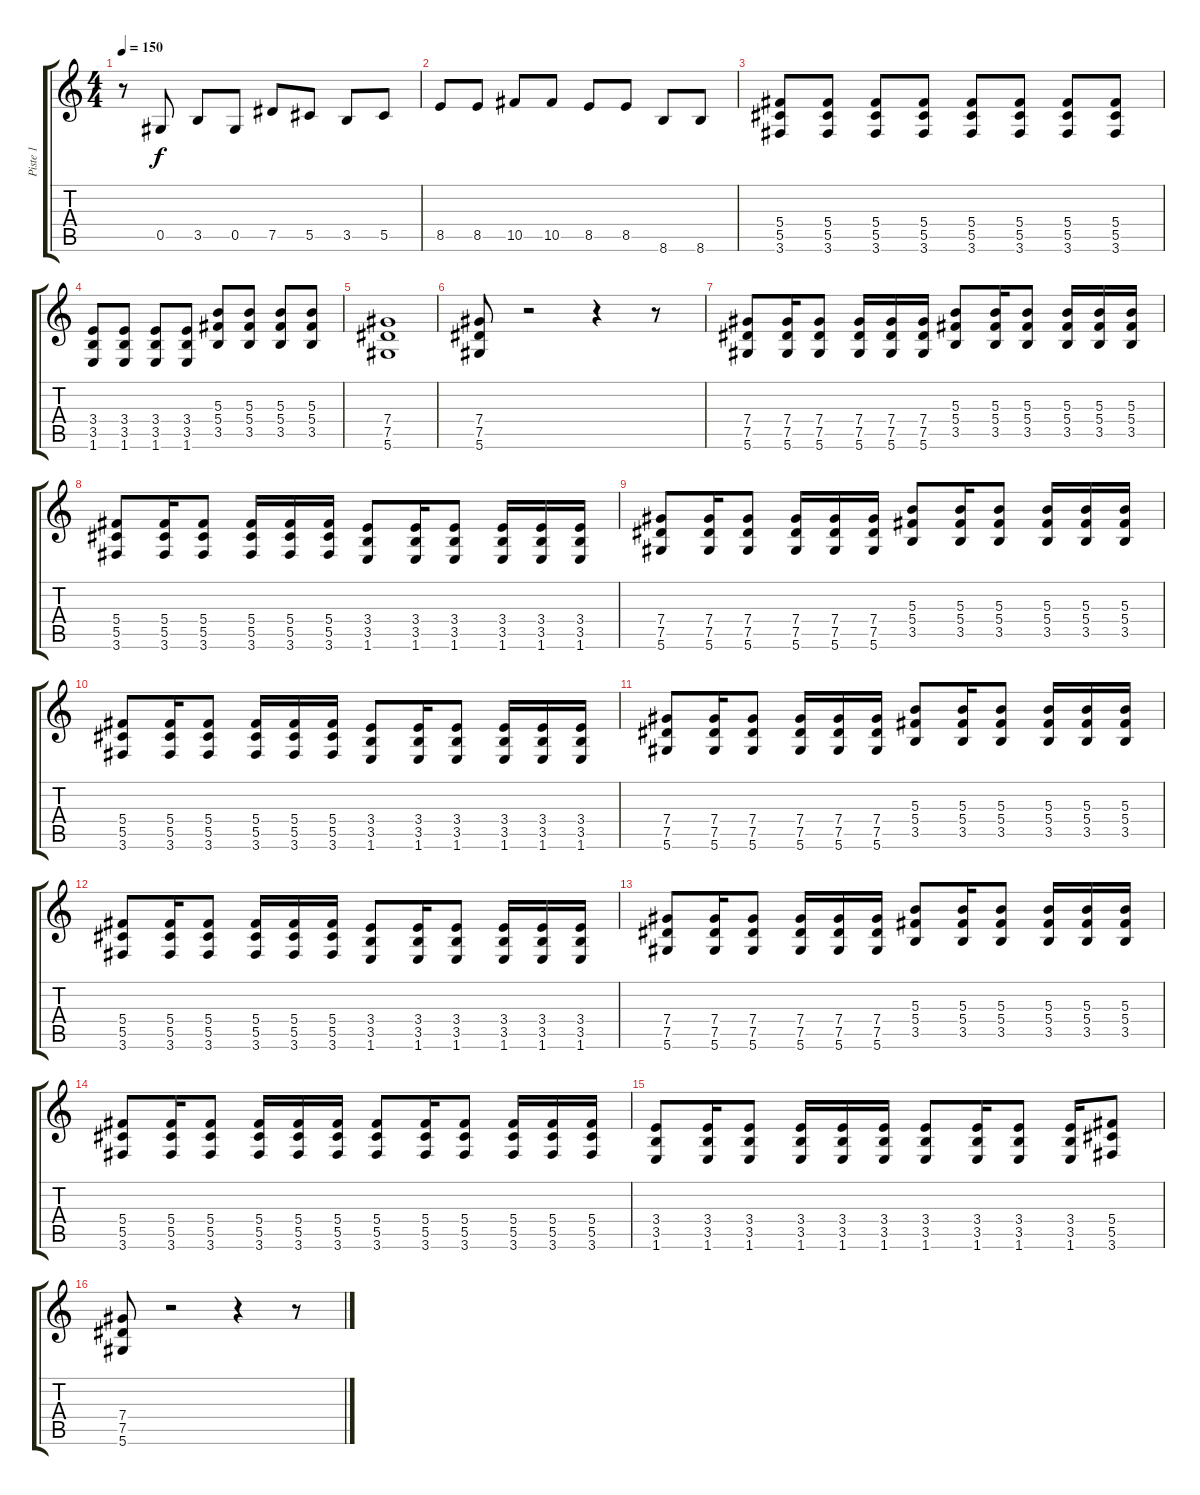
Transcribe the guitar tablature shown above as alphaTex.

\track ("Piste 1" "Piste 1") {instrument distortionguitar}
\staff {score tabs}
\tuning (Eb4 Bb3 Gb3 Db3 Ab2 Eb2) {hide}
\ts (4 4)
\tempo 150
\clef g2
\ks c
r.8{dy f} 0.5.8 3.5.8 0.5.8 7.5.8 5.5.8 3.5.8 5.5.8 |
8.5.8 8.5.8 10.5.8 10.5.8 8.5.8 8.5.8 8.6.8 8.6.8 |
(5.4 5.5 3.6).8 (5.4 5.5 3.6).8 (5.4 5.5 3.6).8 (5.4 5.5 3.6).8 (5.4 5.5 3.6).8 (5.4 5.5 3.6).8 (5.4 5.5 3.6).8 (5.4 5.5 3.6).8 |
(3.4 3.5 1.6).8 (3.4 3.5 1.6).8 (3.4 3.5 1.6).8 (3.4 3.5 1.6).8 (5.3 5.4 3.5).8 (5.3 5.4 3.5).8 (5.3 5.4 3.5).8 (5.3 5.4 3.5).8 |
(7.4 7.5 5.6).1 |
(7.4 7.5 5.6).8 r.2 r.4 r.8 |
(7.4 7.5 5.6).8 (7.4 7.5 5.6).16 (7.4 7.5 5.6).8 (7.4 7.5 5.6).16 (7.4 7.5 5.6).16 (7.4 7.5 5.6).16 (5.3 5.4 3.5).8 (5.3 5.4 3.5).16 (5.3 5.4 3.5).8 (5.3 5.4 3.5).16 (5.3 5.4 3.5).16 (5.3 5.4 3.5).16 |
(5.4 5.5 3.6).8 (5.4 5.5 3.6).16 (5.4 5.5 3.6).8 (5.4 5.5 3.6).16 (5.4 5.5 3.6).16 (5.4 5.5 3.6).16 (3.4 3.5 1.6).8 (3.4 3.5 1.6).16 (3.4 3.5 1.6).8 (3.4 3.5 1.6).16 (3.4 3.5 1.6).16 (3.4 3.5 1.6).16 |
(7.4 7.5 5.6).8 (7.4 7.5 5.6).16 (7.4 7.5 5.6).8 (7.4 7.5 5.6).16 (7.4 7.5 5.6).16 (7.4 7.5 5.6).16 (5.3 5.4 3.5).8 (5.3 5.4 3.5).16 (5.3 5.4 3.5).8 (5.3 5.4 3.5).16 (5.3 5.4 3.5).16 (5.3 5.4 3.5).16 |
(5.4 5.5 3.6).8 (5.4 5.5 3.6).16 (5.4 5.5 3.6).8 (5.4 5.5 3.6).16 (5.4 5.5 3.6).16 (5.4 5.5 3.6).16 (3.4 3.5 1.6).8 (3.4 3.5 1.6).16 (3.4 3.5 1.6).8 (3.4 3.5 1.6).16 (3.4 3.5 1.6).16 (3.4 3.5 1.6).16 |
(7.4 7.5 5.6).8 (7.4 7.5 5.6).16 (7.4 7.5 5.6).8 (7.4 7.5 5.6).16 (7.4 7.5 5.6).16 (7.4 7.5 5.6).16 (5.3 5.4 3.5).8 (5.3 5.4 3.5).16 (5.3 5.4 3.5).8 (5.3 5.4 3.5).16 (5.3 5.4 3.5).16 (5.3 5.4 3.5).16 |
(5.4 5.5 3.6).8 (5.4 5.5 3.6).16 (5.4 5.5 3.6).8 (5.4 5.5 3.6).16 (5.4 5.5 3.6).16 (5.4 5.5 3.6).16 (3.4 3.5 1.6).8 (3.4 3.5 1.6).16 (3.4 3.5 1.6).8 (3.4 3.5 1.6).16 (3.4 3.5 1.6).16 (3.4 3.5 1.6).16 |
(7.4 7.5 5.6).8 (7.4 7.5 5.6).16 (7.4 7.5 5.6).8 (7.4 7.5 5.6).16 (7.4 7.5 5.6).16 (7.4 7.5 5.6).16 (5.3 5.4 3.5).8 (5.3 5.4 3.5).16 (5.3 5.4 3.5).8 (5.3 5.4 3.5).16 (5.3 5.4 3.5).16 (5.3 5.4 3.5).16 |
(5.4 5.5 3.6).8 (5.4 5.5 3.6).16 (5.4 5.5 3.6).8 (5.4 5.5 3.6).16 (5.4 5.5 3.6).16 (5.4 5.5 3.6).16 (5.4 5.5 3.6).8 (5.4 5.5 3.6).16 (5.4 5.5 3.6).8 (5.4 5.5 3.6).16 (5.4 5.5 3.6).16 (5.4 5.5 3.6).16 |
(3.4 3.5 1.6).8 (3.4 3.5 1.6).16 (3.4 3.5 1.6).8 (3.4 3.5 1.6).16 (3.4 3.5 1.6).16 (3.4 3.5 1.6).16 (3.4 3.5 1.6).8 (3.4 3.5 1.6).16 (3.4 3.5 1.6).8 (3.4 3.5 1.6).16 (5.4 5.5 3.6).8 |
(7.4 7.5 5.6).8 r.2 r.4 r.8
